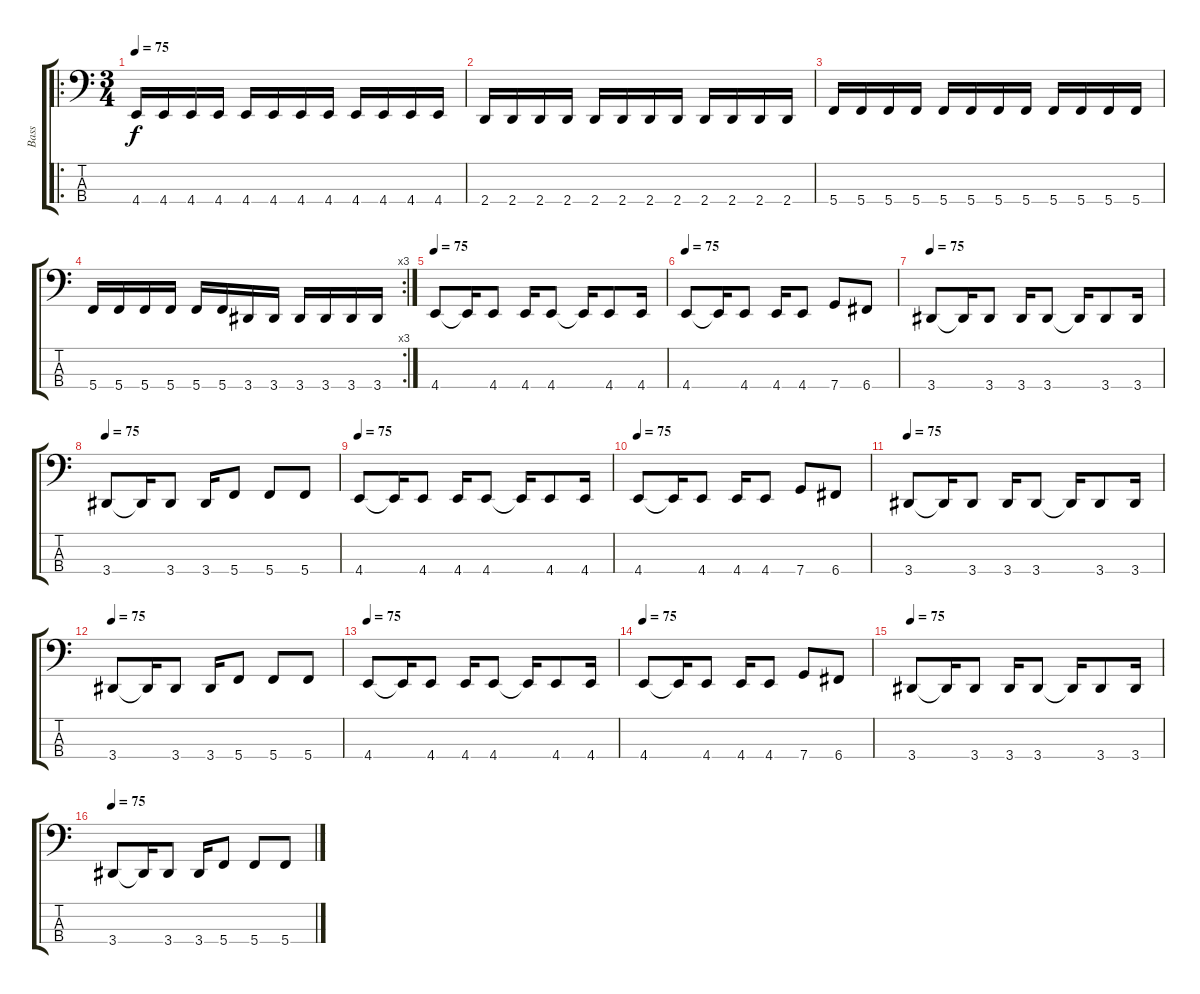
\track ("Bass" "Bass") {instrument electricbassfinger}
\staff {score tabs}
\tuning (F2 C2 G1 C1) {hide}
\ro
\ts (3 4)
\tempo 75
\clef f4
\ks c
4.4.16{dy f} 4.4.16 4.4.16 4.4.16 4.4.16 4.4.16 4.4.16 4.4.16 4.4.16 4.4.16 4.4.16 4.4.16 |
2.4.16 2.4.16 2.4.16 2.4.16 2.4.16 2.4.16 2.4.16 2.4.16 2.4.16 2.4.16 2.4.16 2.4.16 |
5.4.16 5.4.16 5.4.16 5.4.16 5.4.16 5.4.16 5.4.16 5.4.16 5.4.16 5.4.16 5.4.16 5.4.16 |
\rc 3
5.4.16 5.4.16 5.4.16 5.4.16 5.4.16 5.4.16 3.4.16 3.4.16 3.4.16 3.4.16 3.4.16 3.4.16 |
\tempo 75
4.4.8 4.4{t}.16 4.4.8 4.4.16 4.4.8 4.4{t}.16 4.4.8 4.4.16 |
\tempo 75
4.4.8 4.4{t}.16 4.4.8 4.4.16 4.4.8 7.4.8 6.4.8 |
\tempo 75
3.4.8 3.4{t}.16 3.4.8 3.4.16 3.4.8 3.4{t}.16 3.4.8 3.4.16 |
\tempo 75
3.4.8 3.4{t}.16 3.4.8 3.4.16 5.4.8 5.4.8 5.4.8 |
\tempo 75
4.4.8 4.4{t}.16 4.4.8 4.4.16 4.4.8 4.4{t}.16 4.4.8 4.4.16 |
\tempo 75
4.4.8 4.4{t}.16 4.4.8 4.4.16 4.4.8 7.4.8 6.4.8 |
\tempo 75
3.4.8 3.4{t}.16 3.4.8 3.4.16 3.4.8 3.4{t}.16 3.4.8 3.4.16 |
\tempo 75
3.4.8 3.4{t}.16 3.4.8 3.4.16 5.4.8 5.4.8 5.4.8 |
\tempo 75
4.4.8 4.4{t}.16 4.4.8 4.4.16 4.4.8 4.4{t}.16 4.4.8 4.4.16 |
\tempo 75
4.4.8 4.4{t}.16 4.4.8 4.4.16 4.4.8 7.4.8 6.4.8 |
\tempo 75
3.4.8 3.4{t}.16 3.4.8 3.4.16 3.4.8 3.4{t}.16 3.4.8 3.4.16 |
\tempo 75
3.4.8 3.4{t}.16 3.4.8 3.4.16 5.4.8 5.4.8 5.4.8
